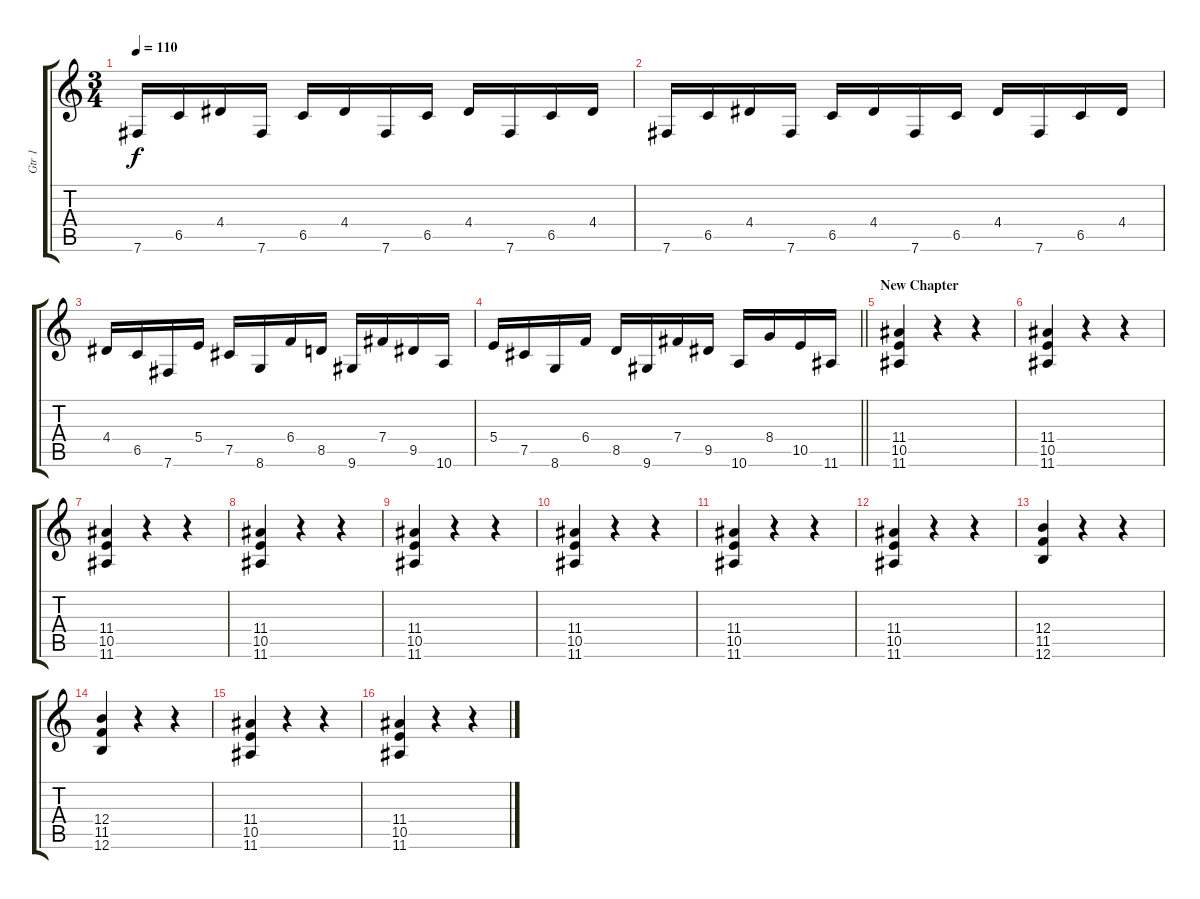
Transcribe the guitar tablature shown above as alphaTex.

\track ("Gtr 1" "Gtr 1") {instrument overdrivenguitar}
\staff {score tabs}
\tuning (Db4 Ab3 E3 B2 Gb2 B1) {hide}
\ts (3 4)
\tempo 110
\clef g2
\ks c
7.6.16{dy f} 6.5.16 4.4.16 7.6.16 6.5.16 4.4.16 7.6.16 6.5.16 4.4.16 7.6.16 6.5.16 4.4.16 |
7.6.16 6.5.16 4.4.16 7.6.16 6.5.16 4.4.16 7.6.16 6.5.16 4.4.16 7.6.16 6.5.16 4.4.16 |
4.4.16 6.5.16 7.6.16 5.4.16 7.5.16 8.6.16 6.4.16 8.5.16 9.6.16 7.4.16 9.5.16 10.6.16 |
\barLineRight lightlight
5.4.16 7.5.16 8.6.16 6.4.16 8.5.16 9.6.16 7.4.16 9.5.16 10.6.16 8.4.16 10.5.16 11.6.16 |
\section ("" "New Chapter")
(11.4 10.5 11.6).4 r.4 r.4 |
(11.4 10.5 11.6).4 r.4 r.4 |
(11.4 10.5 11.6).4 r.4 r.4 |
(11.4 10.5 11.6).4 r.4 r.4 |
(11.4 10.5 11.6).4 r.4 r.4 |
(11.4 10.5 11.6).4 r.4 r.4 |
(11.4 10.5 11.6).4 r.4 r.4 |
(11.4 10.5 11.6).4 r.4 r.4 |
(12.4 11.5 12.6).4 r.4 r.4 |
(12.4 11.5 12.6).4 r.4 r.4 |
(11.4 10.5 11.6).4 r.4 r.4 |
(11.4 10.5 11.6).4 r.4 r.4
